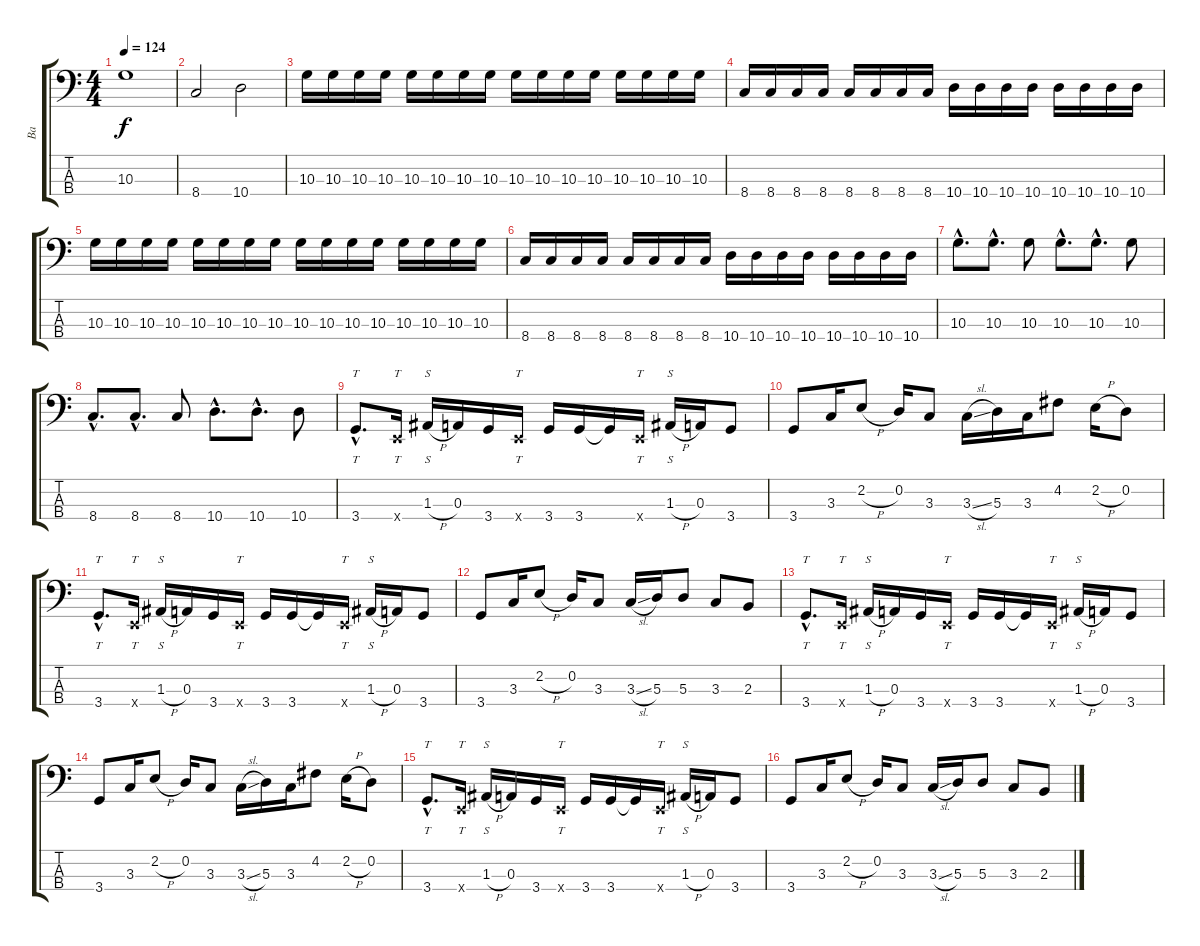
\track ("Ba" "Ba") {instrument electricbassfinger}
\staff {score tabs}
\tuning (G2 D2 A1 E1) {hide}
\ts (4 4)
\tempo 124
\clef f4
\ks c
10.3.1{dy f} |
8.4.2 10.4.2 |
10.3.16{volume 16} 10.3.16 10.3.16 10.3.16 10.3.16 10.3.16 10.3.16 10.3.16 10.3.16 10.3.16 10.3.16 10.3.16 10.3.16 10.3.16 10.3.16 10.3.16 |
8.4.16 8.4.16 8.4.16 8.4.16 8.4.16 8.4.16 8.4.16 8.4.16 10.4.16 10.4.16 10.4.16 10.4.16 10.4.16 10.4.16 10.4.16 10.4.16 |
10.3.16 10.3.16 10.3.16 10.3.16 10.3.16 10.3.16 10.3.16 10.3.16 10.3.16 10.3.16 10.3.16 10.3.16 10.3.16 10.3.16 10.3.16 10.3.16 |
8.4.16 8.4.16 8.4.16 8.4.16 8.4.16 8.4.16 8.4.16 8.4.16 10.4.16 10.4.16 10.4.16 10.4.16 10.4.16 10.4.16 10.4.16 10.4.16 |
10.3{hac}.8{d} 10.3{hac}.8{d} 10.3.8 10.3{hac}.8{d} 10.3{hac}.8{d} 10.3.8 |
8.4{hac}.8{d} 8.4{hac}.8{d} 8.4.8 10.4{hac}.8{d} 10.4{hac}.8{d} 10.4.8 |
3.4{hac}.8{tt d} 0.4{x}.16{tt} 1.3{h}.16{s} 0.3.16 3.4.16 0.4{x}.16{tt} 3.4.16 3.4.16 3.4{t}.16 0.4{x}.16{tt} 1.3{h}.16{s} 0.3.16 3.4.8 |
3.4.8 3.3.16 2.2{h}.8 0.2.16 3.3.8 3.3{sl}.16 5.3.16 3.3.16 4.2.8 2.2{h}.16 0.2.8 |
3.4{hac}.8{tt d} 0.4{x}.16{tt} 1.3{h}.16{s} 0.3.16 3.4.16 0.4{x}.16{tt} 3.4.16 3.4.16 3.4{t}.16 0.4{x}.16{tt} 1.3{h}.16{s} 0.3.16 3.4.8 |
3.4.8 3.3.16 2.2{h}.8 0.2.16 3.3.8 3.3{sl}.16 5.3.16 5.3.8 3.3.8 2.3.8 |
3.4{hac}.8{tt d} 0.4{x}.16{tt} 1.3{h}.16{s} 0.3.16 3.4.16 0.4{x}.16{tt} 3.4.16 3.4.16 3.4{t}.16 0.4{x}.16{tt} 1.3{h}.16{s} 0.3.16 3.4.8 |
3.4.8 3.3.16 2.2{h}.8 0.2.16 3.3.8 3.3{sl}.16 5.3.16 3.3.16 4.2.8 2.2{h}.16 0.2.8 |
3.4{hac}.8{tt d} 0.4{x}.16{tt} 1.3{h}.16{s} 0.3.16 3.4.16 0.4{x}.16{tt} 3.4.16 3.4.16 3.4{t}.16 0.4{x}.16{tt} 1.3{h}.16{s} 0.3.16 3.4.8 |
3.4.8 3.3.16 2.2{h}.8 0.2.16 3.3.8 3.3{sl}.16 5.3.16 5.3.8 3.3.8 2.3.8
